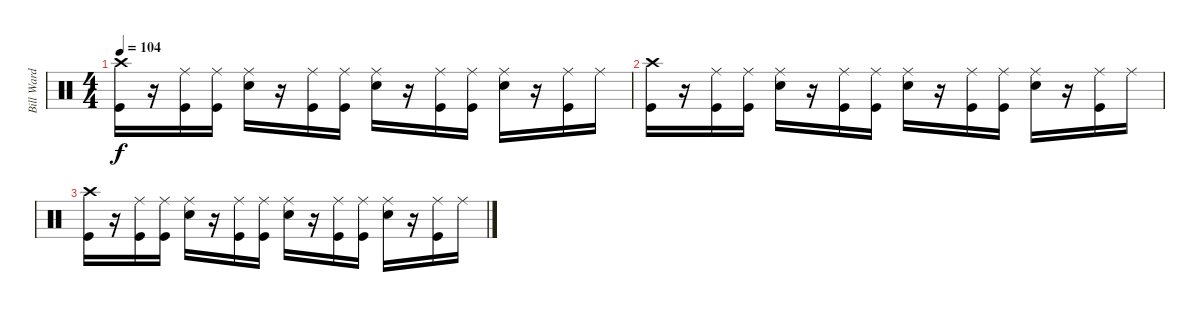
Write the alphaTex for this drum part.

\track ("Bill Ward" "Bill Ward") {instrument percussion}
\staff {score}
\articulation defaults
\ts (4 4)
\tempo 104
\clef neutral
\ks c
("Kick (hit)" "Crash high (hit)").16{dy f} r.16 ("Kick (hit)" "Ride (middle)").16 ("Kick (hit)" "Ride (middle)").16 ("Ride (middle)" "Snare (hit) 2").16 r.16 ("Kick (hit)" "Ride (middle)").16 ("Kick (hit)" "Ride (middle)").16 ("Ride (middle)" "Snare (hit) 2").16 r.16 ("Kick (hit)" "Ride (middle)").16 ("Kick (hit)" "Ride (middle)").16 ("Ride (middle)" "Snare (hit) 2").16 r.16 ("Kick (hit)" "Ride (middle)").16 "Ride (middle)".16 |
("Kick (hit)" "Crash high (hit)").16 r.16 ("Kick (hit)" "Ride (middle)").16 ("Kick (hit)" "Ride (middle)").16 ("Ride (middle)" "Snare (hit) 2").16 r.16 ("Kick (hit)" "Ride (middle)").16 ("Kick (hit)" "Ride (middle)").16 ("Ride (middle)" "Snare (hit) 2").16 r.16 ("Kick (hit)" "Ride (middle)").16 ("Kick (hit)" "Ride (middle)").16 ("Ride (middle)" "Snare (hit) 2").16 r.16 ("Kick (hit)" "Ride (middle)").16 "Ride (middle)".16 |
("Kick (hit)" "Crash high (hit)").16 r.16 ("Kick (hit)" "Ride (middle)").16 ("Kick (hit)" "Ride (middle)").16 ("Ride (middle)" "Snare (hit) 2").16 r.16 ("Kick (hit)" "Ride (middle)").16 ("Kick (hit)" "Ride (middle)").16 ("Ride (middle)" "Snare (hit) 2").16 r.16 ("Kick (hit)" "Ride (middle)").16 ("Kick (hit)" "Ride (middle)").16 ("Ride (middle)" "Snare (hit) 2").16 r.16 ("Kick (hit)" "Ride (middle)").16 "Ride (middle)".16
